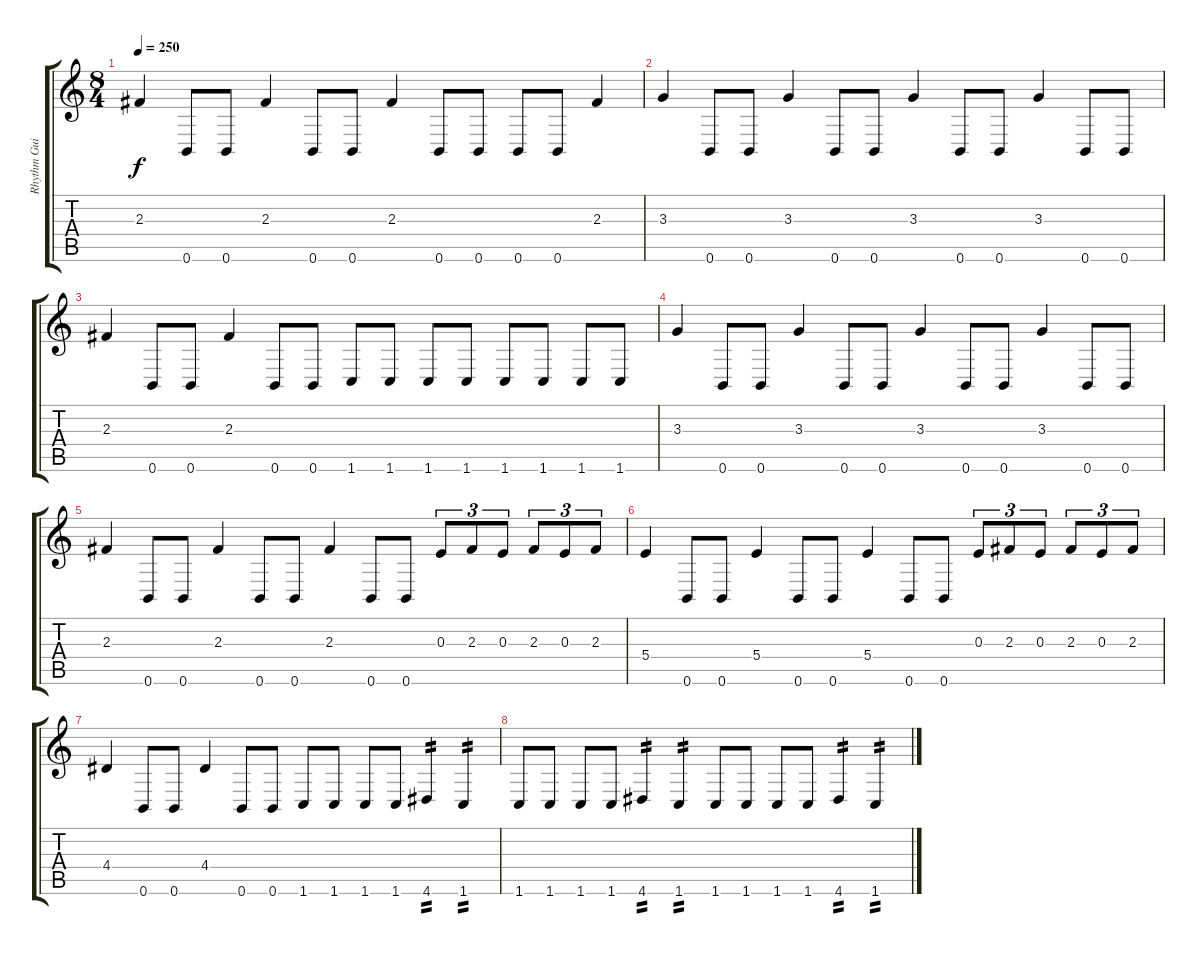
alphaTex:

\track ("Rhythm Guitar" "Rhythm Gui") {instrument distortionguitar}
\staff {score tabs}
\tuning (Db4 Ab3 E3 B2 Gb2 B1) {hide}
\ts (8 4)
\tempo 250
\clef g2
\ks c
2.3.4{dy f} 0.6.8 0.6.8 2.3.4 0.6.8 0.6.8 2.3.4 0.6.8 0.6.8 0.6.8 0.6.8 2.3.4 |
3.3.4 0.6.8 0.6.8 3.3.4 0.6.8 0.6.8 3.3.4 0.6.8 0.6.8 3.3.4 0.6.8 0.6.8 |
2.3.4 0.6.8 0.6.8 2.3.4 0.6.8 0.6.8 1.6.8 1.6.8 1.6.8 1.6.8 1.6.8 1.6.8 1.6.8 1.6.8 |
3.3.4 0.6.8 0.6.8 3.3.4 0.6.8 0.6.8 3.3.4 0.6.8 0.6.8 3.3.4 0.6.8 0.6.8 |
2.3.4 0.6.8 0.6.8 2.3.4 0.6.8 0.6.8 2.3.4 0.6.8 0.6.8 0.3.8{tu (3 2)} 2.3.8{tu (3 2)} 0.3.8{tu (3 2)} 2.3.8{tu (3 2)} 0.3.8{tu (3 2)} 2.3.8{tu (3 2)} |
5.4.4 0.6.8 0.6.8 5.4.4 0.6.8 0.6.8 5.4.4 0.6.8 0.6.8 0.3.8{tu (3 2)} 2.3.8{tu (3 2)} 0.3.8{tu (3 2)} 2.3.8{tu (3 2)} 0.3.8{tu (3 2)} 2.3.8{tu (3 2)} |
4.4.4 0.6.8 0.6.8 4.4.4 0.6.8 0.6.8 1.6.8 1.6.8 1.6.8 1.6.8 4.6.4{tp 2} 1.6.4{tp 2} |
1.6.8 1.6.8 1.6.8 1.6.8 4.6.4{tp 2} 1.6.4{tp 2} 1.6.8 1.6.8 1.6.8 1.6.8 4.6.4{tp 2} 1.6.4{tp 2}
